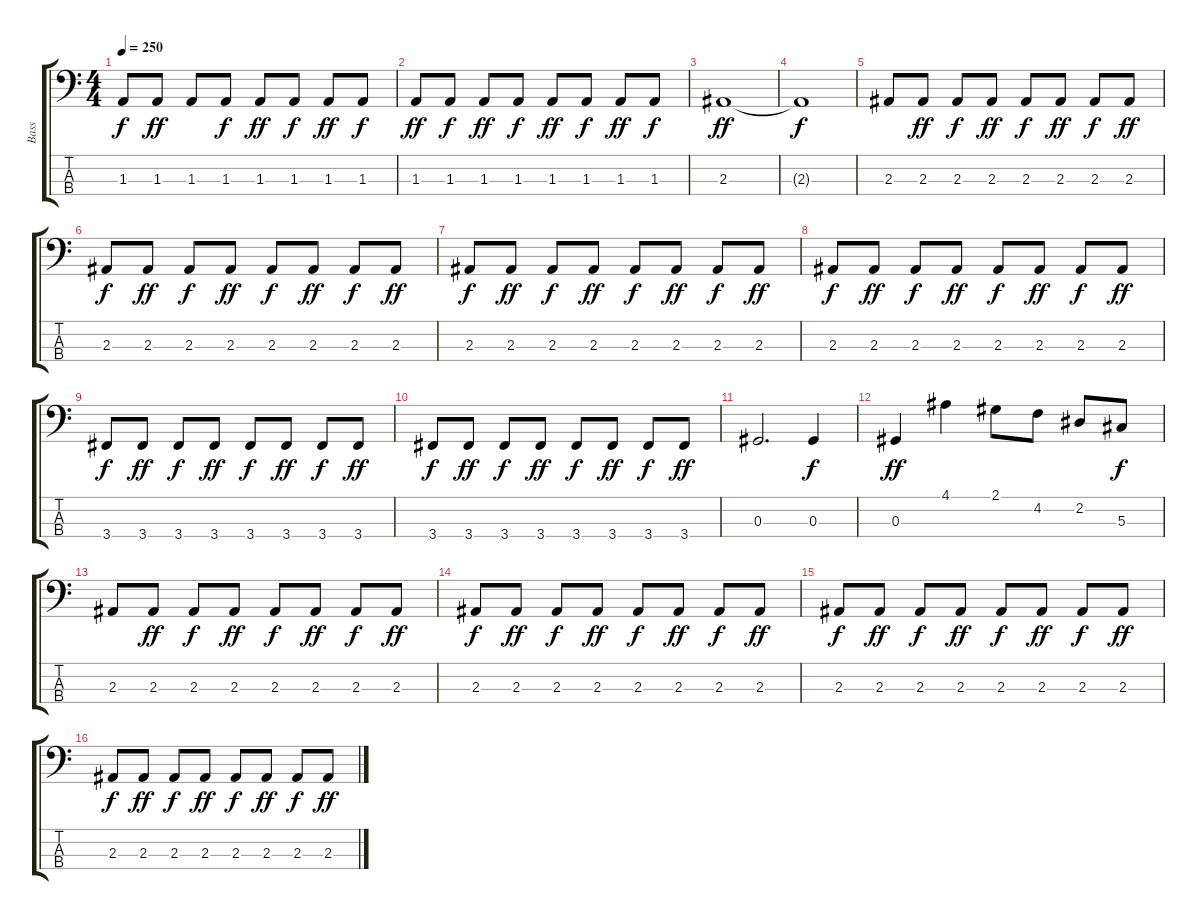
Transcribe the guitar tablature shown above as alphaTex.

\track ("Bass" "Bass") {instrument electricbasspick}
\staff {score tabs}
\tuning (Gb2 Db2 Ab1 Eb1) {hide}
\ts (4 4)
\tempo 250
\clef f4
\ks c
1.3.8{dy f} 1.3.8{dy ff} 1.3.8 1.3.8{dy f} 1.3.8{dy ff} 1.3.8{dy f} 1.3.8{dy ff} 1.3.8{dy f} |
1.3.8{dy ff} 1.3.8{dy f} 1.3.8{dy ff} 1.3.8{dy f} 1.3.8{dy ff} 1.3.8{dy f} 1.3.8{dy ff} 1.3.8{dy f} |
2.3.1{dy ff} |
2.3{t}.1{dy f} |
2.3.8 2.3.8{dy ff} 2.3.8{dy f} 2.3.8{dy ff} 2.3.8{dy f} 2.3.8{dy ff} 2.3.8{dy f} 2.3.8{dy ff} |
2.3.8{dy f} 2.3.8{dy ff} 2.3.8{dy f} 2.3.8{dy ff} 2.3.8{dy f} 2.3.8{dy ff} 2.3.8{dy f} 2.3.8{dy ff} |
2.3.8{dy f} 2.3.8{dy ff} 2.3.8{dy f} 2.3.8{dy ff} 2.3.8{dy f} 2.3.8{dy ff} 2.3.8{dy f} 2.3.8{dy ff} |
2.3.8{dy f} 2.3.8{dy ff} 2.3.8{dy f} 2.3.8{dy ff} 2.3.8{dy f} 2.3.8{dy ff} 2.3.8{dy f} 2.3.8{dy ff} |
3.4.8{dy f} 3.4.8{dy ff} 3.4.8{dy f} 3.4.8{dy ff} 3.4.8{dy f} 3.4.8{dy ff} 3.4.8{dy f} 3.4.8{dy ff} |
3.4.8{dy f} 3.4.8{dy ff} 3.4.8{dy f} 3.4.8{dy ff} 3.4.8{dy f} 3.4.8{dy ff} 3.4.8{dy f} 3.4.8{dy ff} |
0.3.2{d} 0.3.4{dy f} |
0.3.4{dy ff} 4.1.4 2.1.8 4.2.8 2.2.8 5.3.8{dy f} |
2.3.8 2.3.8{dy ff} 2.3.8{dy f} 2.3.8{dy ff} 2.3.8{dy f} 2.3.8{dy ff} 2.3.8{dy f} 2.3.8{dy ff} |
2.3.8{dy f} 2.3.8{dy ff} 2.3.8{dy f} 2.3.8{dy ff} 2.3.8{dy f} 2.3.8{dy ff} 2.3.8{dy f} 2.3.8{dy ff} |
2.3.8{dy f} 2.3.8{dy ff} 2.3.8{dy f} 2.3.8{dy ff} 2.3.8{dy f} 2.3.8{dy ff} 2.3.8{dy f} 2.3.8{dy ff} |
2.3.8{dy f} 2.3.8{dy ff} 2.3.8{dy f} 2.3.8{dy ff} 2.3.8{dy f} 2.3.8{dy ff} 2.3.8{dy f} 2.3.8{dy ff}
